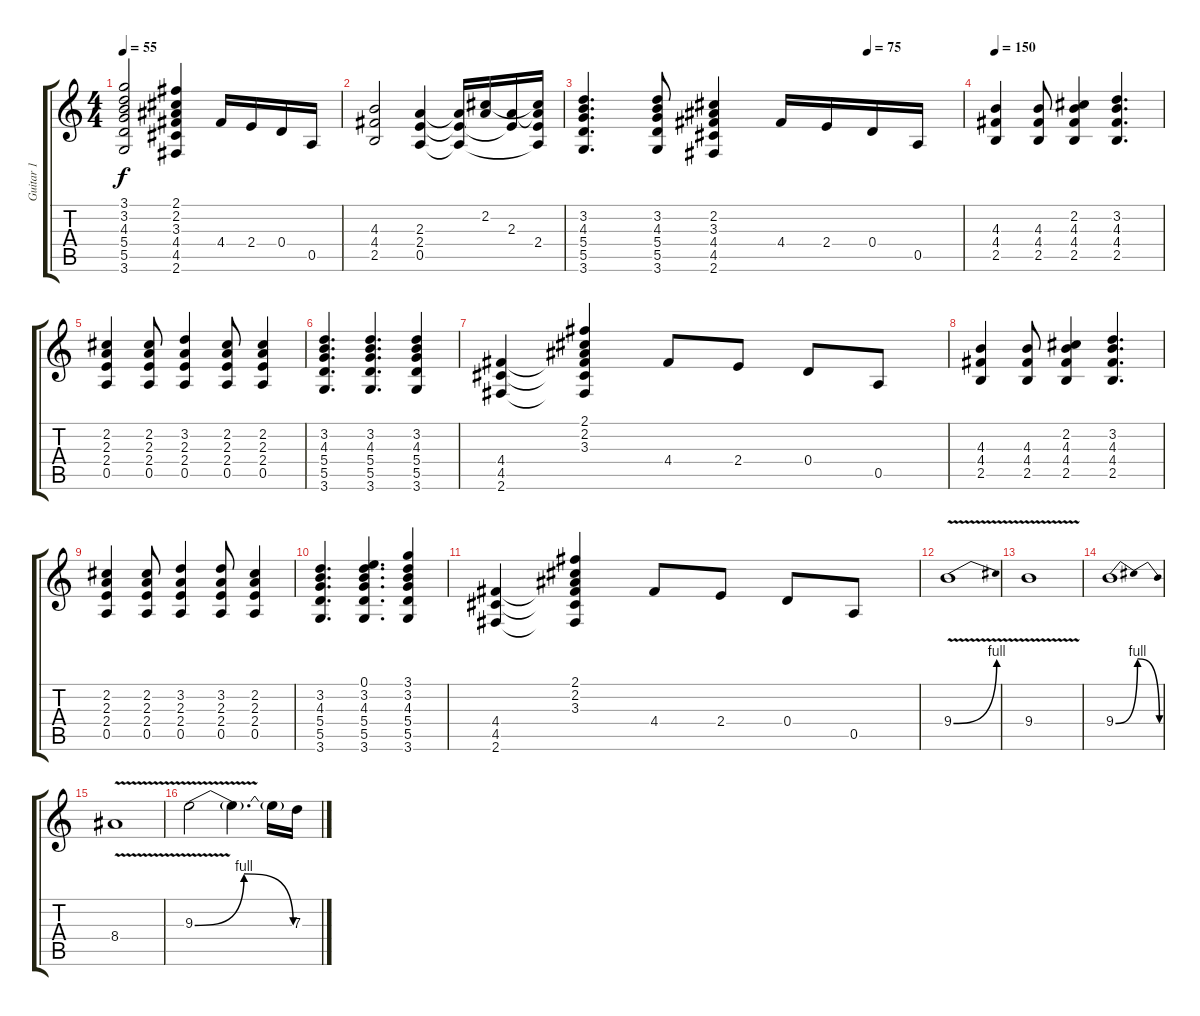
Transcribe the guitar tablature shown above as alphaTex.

\track ("Guitar 1" "Guitar 1") {instrument distortionguitar}
\staff {score tabs}
\tuning (E4 B3 G3 D3 A2 E2) {hide}
\ts (4 4)
\tempo 55
\clef g2
\ks c
(3.1 3.2 4.3 5.4 5.5 3.6).2{dy f} (2.1 2.2 3.3 4.4 4.5 2.6).4 4.4.16 2.4.16 0.4.16 0.5.16 |
(4.3 4.4 2.5).2 (2.3 2.4 0.5).4 (2.3{t} 2.4{t} 0.5{t}).16 (2.2 2.3{t}).16 (2.3 2.4{t}).16 (2.2{t} 2.3{t} 2.4 0.5{t}).16 |
\tempo (75 0.75)
(3.2 4.3 5.4 5.5 3.6).4{d} (3.2 4.3 5.4 5.5 3.6).8 (2.2 3.3 4.4 4.5 2.6).4 4.4.16 2.4.16 0.4.16 0.5.16 |
\tempo 150
(4.3 4.4 2.5).4 (4.3 4.4 2.5).8 (2.2 4.3 4.4 2.5).4 (3.2 4.3 4.4 2.5).4{d} |
(2.2 2.3 2.4 0.5).4 (2.2 2.3 2.4 0.5).8 (3.2 2.3 2.4 0.5).4 (2.2 2.3 2.4 0.5).8 (2.2 2.3 2.4 0.5).4 |
(3.2 4.3 5.4 5.5 3.6).4{d} (3.2 4.3 5.4 5.5 3.6).4{d} (3.2 4.3 5.4 5.5 3.6).4 |
(4.4 4.5 2.6).4 (2.1 2.2 3.3 4.4{t} 4.5{t} 2.6{t}).4 4.4.8 2.4.8 0.4.8 0.5.8 |
(4.3 4.4 2.5).4 (4.3 4.4 2.5).8 (2.2 4.3 4.4 2.5).4 (3.2 4.3 4.4 2.5).4{d} |
(2.2 2.3 2.4 0.5).4 (2.2 2.3 2.4 0.5).8 (3.2 2.3 2.4 0.5).4 (3.2 2.3 2.4 0.5).8 (2.2 2.3 2.4 0.5).4 |
(3.2 4.3 5.4 5.5 3.6).4{d} (0.1 3.2 4.3 5.4 5.5 3.6).4{d} (3.1 3.2 4.3 5.4 5.5 3.6).4 |
(4.4 4.5 2.6).4 (2.1 2.2 3.3 4.4{t} 4.5{t} 2.6{t}).4 4.4.8 2.4.8 0.4.8 0.5.8 |
9.4{be (bend 0 0 60 4) v}.1 |
9.4{v}.1 |
9.4{be (bendrelease 0 0 15 4 50 4 60 0)}.1 |
8.4{v}.1 |
9.3{be (bendrelease 0 0 15 4 45 4 60 0) v}.2 9.3{t}.4{d} 9.3{t}.16 7.3.16
